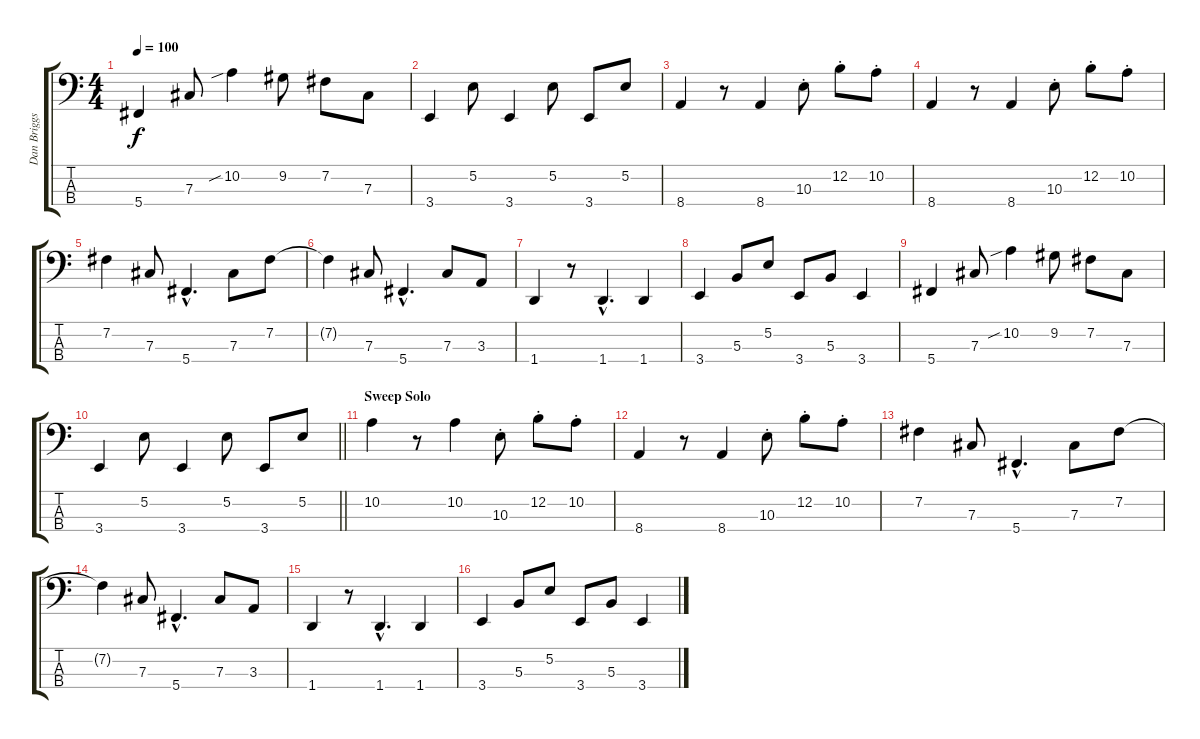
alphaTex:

\track ("Dan Briggs" "Dan Briggs") {instrument electricbassfinger}
\staff {score tabs}
\tuning (E2 B1 Gb1 Db1) {hide}
\ts (4 4)
\tempo 100
\clef f4
\ks c
5.4.4{dy f} 7.3.8 10.2{sib}.4 9.2.8 7.2.8 7.3.8 |
3.4.4 5.2.8 3.4.4 5.2.8 3.4.8 5.2.8 |
8.4.4 r.8 8.4.4 10.3{st}.8 12.2{st}.8 10.2{st}.8 |
8.4.4 r.8 8.4.4 10.3{st}.8 12.2{st}.8 10.2{st}.8 |
7.2.4 7.3.8 5.4{hac}.4{d} 7.3.8 7.2.8 |
7.2{t}.4 7.3.8 5.4{hac}.4{d} 7.3.8 3.3.8 |
1.4.4 r.8 1.4{hac}.4{d} 1.4.4 |
3.4.4 5.3.8 5.2.8 3.4.8 5.3.8 3.4.4 |
5.4.4 7.3.8 10.2{sib}.4 9.2.8 7.2.8 7.3.8 |
\barLineRight lightlight
3.4.4 5.2.8 3.4.4 5.2.8 3.4.8 5.2.8 |
\section ("" "Sweep Solo")
10.2.4 r.8 10.2.4 10.3{st}.8 12.2{st}.8 10.2{st}.8 |
8.4.4 r.8 8.4.4 10.3{st}.8 12.2{st}.8 10.2{st}.8 |
7.2.4 7.3.8 5.4{hac}.4{d} 7.3.8 7.2.8 |
7.2{t}.4 7.3.8 5.4{hac}.4{d} 7.3.8 3.3.8 |
1.4.4 r.8 1.4{hac}.4{d} 1.4.4 |
3.4.4 5.3.8 5.2.8 3.4.8 5.3.8 3.4.4
